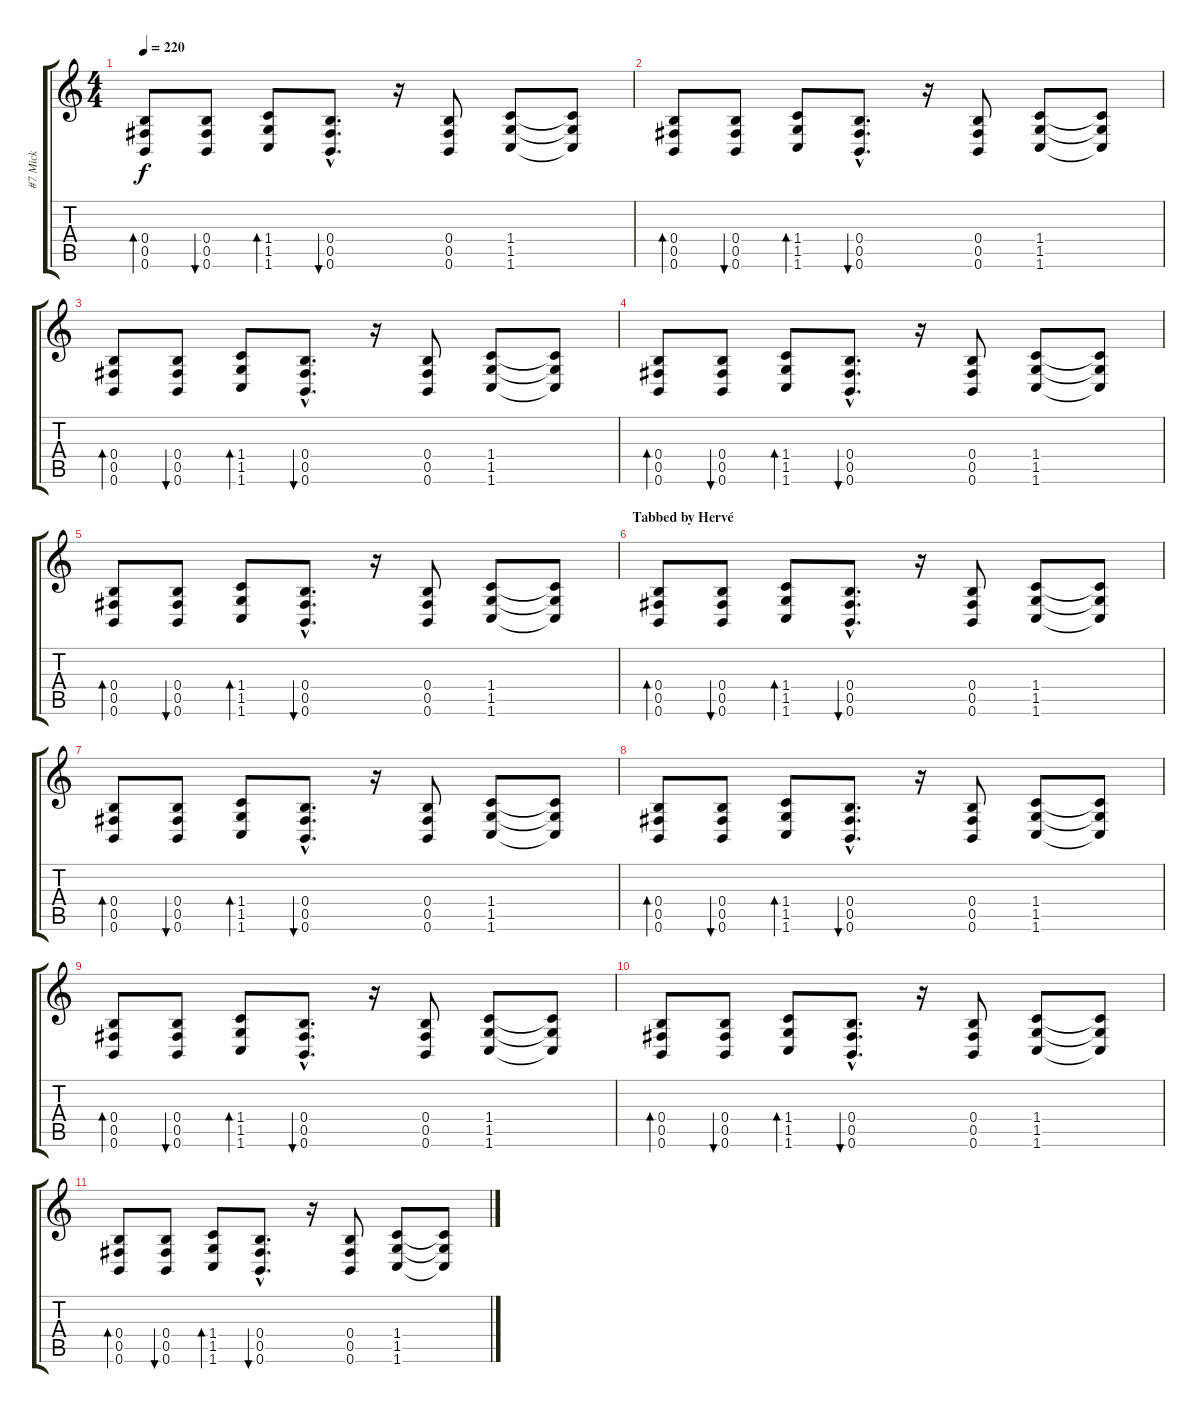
\track ("#7 Mick" "#7 Mick") {instrument overdrivenguitar}
\staff {score tabs}
\tuning (Db4 Ab3 E3 B2 Gb2 B1) {hide}
\ts (4 4)
\tempo 220
\clef g2
\ks c
(0.4 0.5 0.6).8{bd 120 dy f} (0.4 0.5 0.6).8{bu 120} (1.4 1.5 1.6).8{bd 120} (0.4{hac} 0.5{hac} 0.6{hac}).8{d bu 120} r.16 (0.4 0.5 0.6).8 (1.4 1.5 1.6).8 (1.4{t} 1.5{t} 1.6{t}).8 |
(0.4 0.5 0.6).8{bd 120} (0.4 0.5 0.6).8{bu 120} (1.4 1.5 1.6).8{bd 120} (0.4{hac} 0.5{hac} 0.6{hac}).8{d bu 120} r.16 (0.4 0.5 0.6).8 (1.4 1.5 1.6).8 (1.4{t} 1.5{t} 1.6{t}).8 |
(0.4 0.5 0.6).8{bd 120} (0.4 0.5 0.6).8{bu 120} (1.4 1.5 1.6).8{bd 120} (0.4{hac} 0.5{hac} 0.6{hac}).8{d bu 120} r.16 (0.4 0.5 0.6).8 (1.4 1.5 1.6).8 (1.4{t} 1.5{t} 1.6{t}).8 |
(0.4 0.5 0.6).8{bd 120} (0.4 0.5 0.6).8{bu 120} (1.4 1.5 1.6).8{bd 120} (0.4{hac} 0.5{hac} 0.6{hac}).8{d bu 120} r.16 (0.4 0.5 0.6).8 (1.4 1.5 1.6).8 (1.4{t} 1.5{t} 1.6{t}).8 |
(0.4 0.5 0.6).8{bd 120} (0.4 0.5 0.6).8{bu 120} (1.4 1.5 1.6).8{bd 120} (0.4{hac} 0.5{hac} 0.6{hac}).8{d bu 120} r.16 (0.4 0.5 0.6).8 (1.4 1.5 1.6).8 (1.4{t} 1.5{t} 1.6{t}).8 |
\section ("" "Tabbed by Hervé")
(0.4 0.5 0.6).8{bd 120} (0.4 0.5 0.6).8{bu 120} (1.4 1.5 1.6).8{bd 120} (0.4{hac} 0.5{hac} 0.6{hac}).8{d bu 120} r.16 (0.4 0.5 0.6).8 (1.4 1.5 1.6).8 (1.4{t} 1.5{t} 1.6{t}).8 |
(0.4 0.5 0.6).8{bd 120} (0.4 0.5 0.6).8{bu 120} (1.4 1.5 1.6).8{bd 120} (0.4{hac} 0.5{hac} 0.6{hac}).8{d bu 120} r.16 (0.4 0.5 0.6).8 (1.4 1.5 1.6).8 (1.4{t} 1.5{t} 1.6{t}).8 |
(0.4 0.5 0.6).8{bd 120} (0.4 0.5 0.6).8{bu 120} (1.4 1.5 1.6).8{bd 120} (0.4{hac} 0.5{hac} 0.6{hac}).8{d bu 120} r.16 (0.4 0.5 0.6).8 (1.4 1.5 1.6).8 (1.4{t} 1.5{t} 1.6{t}).8 |
(0.4 0.5 0.6).8{bd 120} (0.4 0.5 0.6).8{bu 120} (1.4 1.5 1.6).8{bd 120} (0.4{hac} 0.5{hac} 0.6{hac}).8{d bu 120} r.16 (0.4 0.5 0.6).8 (1.4 1.5 1.6).8 (1.4{t} 1.5{t} 1.6{t}).8 |
(0.4 0.5 0.6).8{bd 120} (0.4 0.5 0.6).8{bu 120} (1.4 1.5 1.6).8{bd 120} (0.4{hac} 0.5{hac} 0.6{hac}).8{d bu 120} r.16 (0.4 0.5 0.6).8 (1.4 1.5 1.6).8 (1.4{t} 1.5{t} 1.6{t}).8 |
(0.4 0.5 0.6).8{bd 120} (0.4 0.5 0.6).8{bu 120} (1.4 1.5 1.6).8{bd 120} (0.4{hac} 0.5{hac} 0.6{hac}).8{d bu 120} r.16 (0.4 0.5 0.6).8 (1.4 1.5 1.6).8 (1.4{t} 1.5{t} 1.6{t}).8
